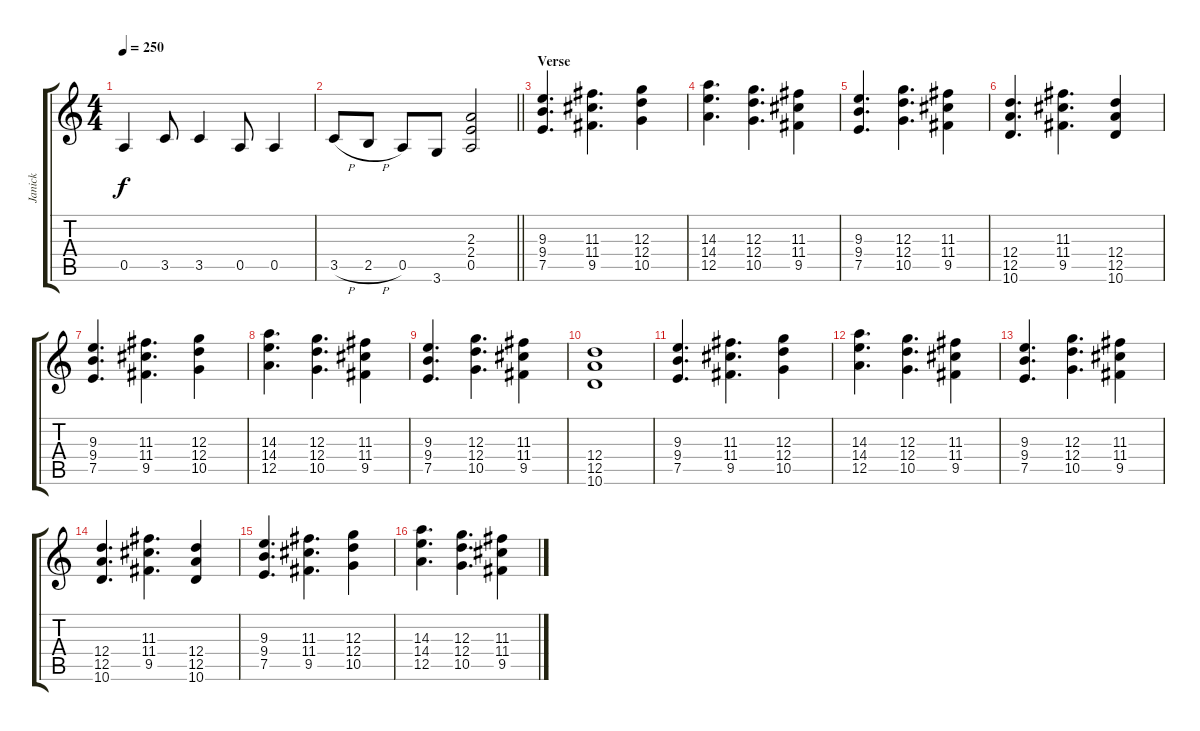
\track ("Janick" "Janick") {instrument distortionguitar}
\staff {score tabs}
\tuning (E4 B3 G3 D3 A2 E2) {hide}
\ts (4 4)
\tempo 250
\clef g2
\ks c
0.5.4{dy f} 3.5.8 3.5.4 0.5.8 0.5.4 |
\barLineRight lightlight
3.5{h}.8 2.5{h}.8 0.5.8 3.6.8 (2.3 2.4 0.5).2 |
\section ("" "Verse")
(9.3 9.4 7.5).4{d} (11.3 11.4 9.5).4{d} (12.3 12.4 10.5).4 |
(14.3 14.4 12.5).4{d} (12.3 12.4 10.5).4{d} (11.3 11.4 9.5).4 |
(9.3 9.4 7.5).4{d} (12.3 12.4 10.5).4{d} (11.3 11.4 9.5).4 |
(12.4 12.5 10.6).4{d} (11.3 11.4 9.5).4{d} (12.4 12.5 10.6).4 |
(9.3 9.4 7.5).4{d} (11.3 11.4 9.5).4{d} (12.3 12.4 10.5).4 |
(14.3 14.4 12.5).4{d} (12.3 12.4 10.5).4{d} (11.3 11.4 9.5).4 |
(9.3 9.4 7.5).4{d} (12.3 12.4 10.5).4{d} (11.3 11.4 9.5).4 |
(12.4 12.5 10.6).1 |
(9.3 9.4 7.5).4{d} (11.3 11.4 9.5).4{d} (12.3 12.4 10.5).4 |
(14.3 14.4 12.5).4{d} (12.3 12.4 10.5).4{d} (11.3 11.4 9.5).4 |
(9.3 9.4 7.5).4{d} (12.3 12.4 10.5).4{d} (11.3 11.4 9.5).4 |
(12.4 12.5 10.6).4{d} (11.3 11.4 9.5).4{d} (12.4 12.5 10.6).4 |
(9.3 9.4 7.5).4{d} (11.3 11.4 9.5).4{d} (12.3 12.4 10.5).4 |
(14.3 14.4 12.5).4{d} (12.3 12.4 10.5).4{d} (11.3 11.4 9.5).4
